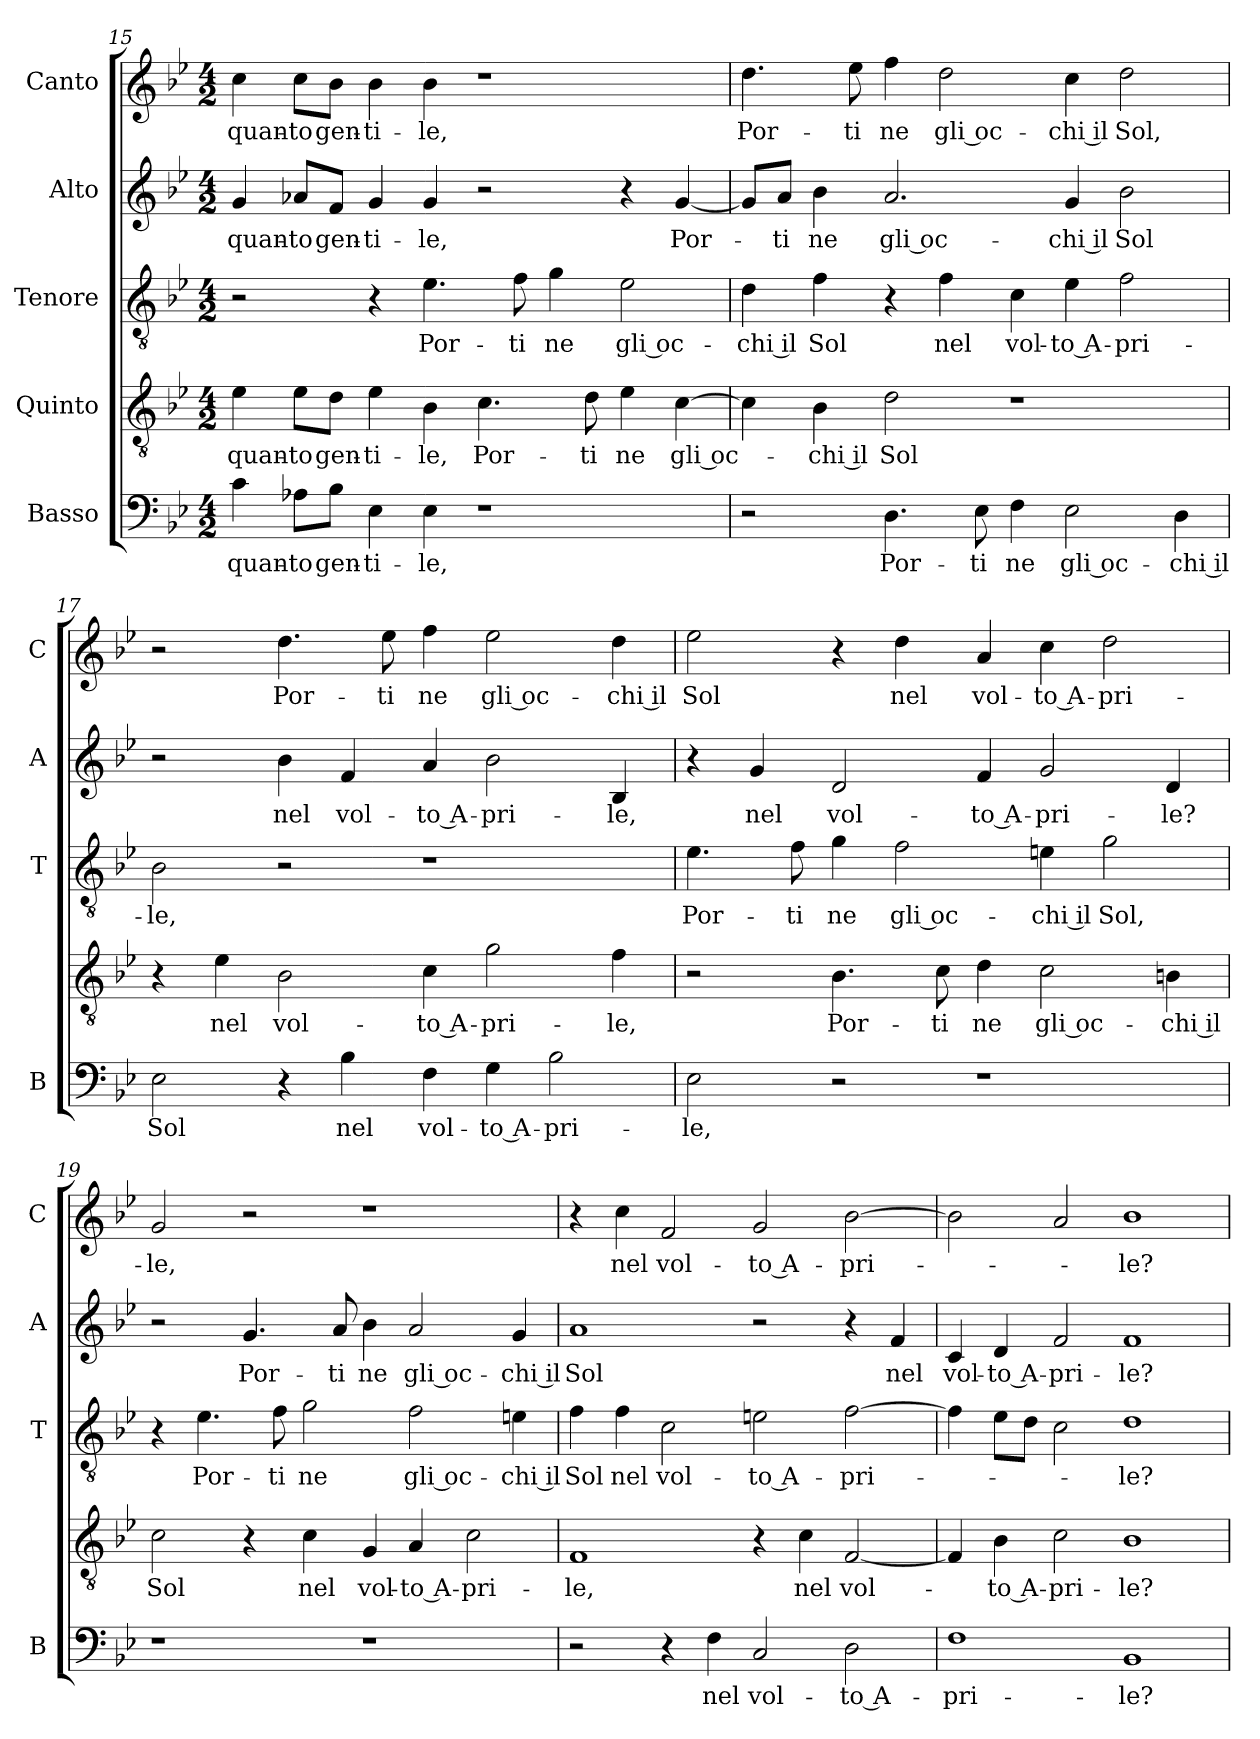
**kern	**text	**kern	**text	**kern	**text	**kern	**text	**kern	**text
*part5	*part5	*part4	*part4	*part3	*part3	*part2	*part2	*part1	*part1
*staff5	*staff5	*staff4	*staff4	*staff3	*staff3	*staff2	*staff2	*staff1	*staff1
*I"Basso	*	*I"Quinto	*	*I"Tenore	*	*I"Alto	*	*I"Canto	*
*I'B	*	*	*	*I'T	*	*I'A	*	*I'C	*
!!LO:LB:g=z
*clefF4	*	*clefGv2	*	*clefGv2	*	*clefG2	*	*clefG2	*
*k[b-e-]	*	*k[b-e-]	*	*k[b-e-]	*	*k[b-e-]	*	*k[b-e-]	*
*B-:	*	*B-:	*	*B-:	*	*B-:	*	*B-:	*
*M4/2	*	*M4/2	*	*M4/2	*	*M4/2	*	*M4/2	*
=15	=15	=15	=15	=15	=15	=15	=15	=15	=15
!	!LO:LY:b	!	!LO:LY:b	!	!	!	!LO:LY:b	!	!LO:LY:b
4c\	quan-	4e-\	quan-	2r	.	4g/	quan-	4cc\	quan-
!	!LO:LY:b	!	!LO:LY:b	!	!	!	!LO:LY:b	!	!LO:LY:b
8A-X\L	-to	8e-\L	-to	.	.	8a-X/L	-to	8cc\L	-to
!	!LO:LY:b	!	!LO:LY:b	!	!	!	!LO:LY:b	!	!LO:LY:b
8B-\J	gen-	8d\J	gen-	.	.	8f/J	gen-	8b-\J	gen-
!	!LO:LY:b	!	!LO:LY:b	!	!	!	!LO:LY:b	!	!LO:LY:b
4E-\	-ti-	4e-\	-ti-	4r	.	4g/	-ti-	4b-\	-ti-
!	!LO:LY:b	!	!LO:LY:b	!	!LO:LY:b	!	!LO:LY:b	!	!LO:LY:b
4E-\	-le,	4B-\	-le,	4.e-\	Por-	4g/	-le,	4b-\	-le,
!	!	!	!LO:LY:b	!	!	!	!	!	!
1r	.	4.c\	Por-	.	.	2r	.	1r	.
!	!	!	!	!	!LO:LY:b	!	!	!	!
.	.	.	.	8f\	-ti	.	.	.	.
!	!	!	!	!	!LO:LY:b	!	!	!	!
.	.	.	.	4g\	ne	.	.	.	.
!	!	!	!LO:LY:b	!	!	!	!	!	!
.	.	8d\	-ti	.	.	.	.	.	.
!	!	!	!LO:LY:b	!	!LO:LY:b	!	!	!	!
.	.	4e-\	ne	2e-\	gli oc-	4r	.	.	.
!	!	!	!LO:LY:b	!	!	!	!LO:LY:b	!	!
.	.	[4c\	gli oc-	.	.	[4g/	Por-	.	.
=16	=16	=16	=16	=16	=16	=16	=16	=16	=16
!	!	!	!	!	!LO:LY:b	!	!	!	!LO:LY:b
2r	.	4c\]	.	4d\	-chi il	8g/L]	.	4.dd\	Por-
!	!	!	!	!	!	!	!LO:LY:b	!	!
.	.	.	.	.	.	8a/J	-ti	.	.
!	!	!	!LO:LY:b	!	!LO:LY:b	!	!LO:LY:b	!	!
.	.	4B-\	-chi il	4f\	Sol	4b-\	ne	.	.
!	!	!	!	!	!	!	!	!	!LO:LY:b
.	.	.	.	.	.	.	.	8ee-\	-ti
!	!LO:LY:b	!	!LO:LY:b	!	!	!	!LO:LY:b	!	!LO:LY:b
4.D\	Por-	2d\	Sol	4r	.	2.a/	gli oc-	4ff\	ne
!	!	!	!	!	!LO:LY:b	!	!	!	!LO:LY:b
.	.	.	.	4f\	nel	.	.	2dd\	gli oc-
!	!LO:LY:b	!	!	!	!	!	!	!	!
8E-\	-ti	.	.	.	.	.	.	.	.
!	!LO:LY:b	!	!	!	!LO:LY:b	!	!	!	!
4F\	ne	1r	.	4c\	vol-	.	.	.	.
!	!LO:LY:b	!	!	!	!LO:LY:b	!	!LO:LY:b	!	!LO:LY:b
2E-\	gli oc-	.	.	4e-\	-to A-	4g/	-chi il	4cc\	-chi il
!	!	!	!	!	!LO:LY:b	!	!LO:LY:b	!	!LO:LY:b
.	.	.	.	2f\	-pri-	2b-\	Sol	2dd\	Sol,
!	!LO:LY:b	!	!	!	!	!	!	!	!
4D\	-chi il	.	.	.	.	.	.	.	.
=17	=17	=17	=17	=17	=17	=17	=17	=17	=17
!	!LO:LY:b	!	!	!	!LO:LY:b	!	!	!	!
2E-\	Sol	4r	.	2B-\	-le,	2r	.	2r	.
!	!	!	!LO:LY:b	!	!	!	!	!	!
.	.	4e-\	nel	.	.	.	.	.	.
!	!	!	!LO:LY:b	!	!	!	!LO:LY:b	!	!LO:LY:b
4r	.	2B-\	vol-	2r	.	4b-\	nel	4.dd\	Por-
!	!LO:LY:b	!	!	!	!	!	!LO:LY:b	!	!
4B-\	nel	.	.	.	.	4f/	vol-	.	.
!	!	!	!	!	!	!	!	!	!LO:LY:b
.	.	.	.	.	.	.	.	8ee-\	-ti
!	!LO:LY:b	!	!LO:LY:b	!	!	!	!LO:LY:b	!	!LO:LY:b
4F\	vol-	4c\	-to A-	1r	.	4a/	-to A-	4ff\	ne
!	!LO:LY:b	!	!LO:LY:b	!	!	!	!LO:LY:b	!	!LO:LY:b
4G\	-to A-	2g\	-pri-	.	.	2b-\	-pri-	2ee-\	gli oc-
!	!LO:LY:b	!	!	!	!	!	!	!	!
2B-\	-pri-	.	.	.	.	.	.	.	.
!	!	!	!LO:LY:b	!	!	!	!LO:LY:b	!	!LO:LY:b
.	.	4f\	-le,	.	.	4B-/	-le,	4dd\	-chi il
!!LO:PB:g=z
=18	=18	=18	=18	=18	=18	=18	=18	=18	=18
!	!LO:LY:b	!	!	!	!LO:LY:b	!	!	!	!LO:LY:b
2E-\	-le,	2r	.	4.e-\	Por-	4r	.	2ee-\	Sol
!	!	!	!	!	!	!	!LO:LY:b	!	!
.	.	.	.	.	.	4g/	nel	.	.
!	!	!	!	!	!LO:LY:b	!	!	!	!
.	.	.	.	8f\	-ti	.	.	.	.
!	!	!	!LO:LY:b	!	!LO:LY:b	!	!LO:LY:b	!	!
2r	.	4.B-\	Por-	4g\	ne	2d/	vol-	4r	.
!	!	!	!	!	!LO:LY:b	!	!	!	!LO:LY:b
.	.	.	.	2f\	gli oc-	.	.	4dd\	nel
!	!	!	!LO:LY:b	!	!	!	!	!	!
.	.	8c\	-ti	.	.	.	.	.	.
!	!	!	!LO:LY:b	!	!	!	!LO:LY:b	!	!LO:LY:b
1r	.	4d\	ne	.	.	4f/	-to A-	4a/	vol-
!	!	!	!LO:LY:b	!	!LO:LY:b	!	!LO:LY:b	!	!LO:LY:b
.	.	2c\	gli oc-	4en\	-chi il	2g/	-pri-	4cc\	-to A-
!	!	!	!	!	!LO:LY:b	!	!	!	!LO:LY:b
.	.	.	.	2g\	Sol,	.	.	2dd\	-pri-
!	!	!	!LO:LY:b	!	!	!	!LO:LY:b	!	!
.	.	4Bn\	-chi il	.	.	4d/	-le?	.	.
=19	=19	=19	=19	=19	=19	=19	=19	=19	=19
!	!	!	!LO:LY:b	!	!	!	!	!	!LO:LY:b
1r	.	2c\	Sol	4r	.	2r	.	2g/	-le,
!	!	!	!	!	!LO:LY:b	!	!	!	!
.	.	.	.	4.e-\	Por-	.	.	.	.
!	!	!	!	!	!	!	!LO:LY:b	!	!
.	.	4r	.	.	.	4.g/	Por-	2r	.
!	!	!	!	!	!LO:LY:b	!	!	!	!
.	.	.	.	8f\	-ti	.	.	.	.
!	!	!	!LO:LY:b	!	!LO:LY:b	!	!	!	!
.	.	4c\	nel	2g\	ne	.	.	.	.
!	!	!	!	!	!	!	!LO:LY:b	!	!
.	.	.	.	.	.	8a/	-ti	.	.
!	!	!	!LO:LY:b	!	!	!	!LO:LY:b	!	!
1r	.	4G/	vol-	.	.	4b-\	ne	1r	.
!	!	!	!LO:LY:b	!	!LO:LY:b	!	!LO:LY:b	!	!
.	.	4A/	-to A-	2f\	gli oc-	2a/	gli oc-	.	.
!	!	!	!LO:LY:b	!	!	!	!	!	!
.	.	2c\	-pri-	.	.	.	.	.	.
!	!	!	!	!	!LO:LY:b	!	!LO:LY:b	!	!
.	.	.	.	4en\	-chi il	4g/	-chi il	.	.
=20	=20	=20	=20	=20	=20	=20	=20	=20	=20
!	!	!	!LO:LY:b	!	!LO:LY:b	!	!LO:LY:b	!	!
2r	.	1F	-le,	4f\	Sol	1a	Sol	4r	.
!	!	!	!	!	!LO:LY:b	!	!	!	!LO:LY:b
.	.	.	.	4f\	nel	.	.	4cc\	nel
!	!	!	!	!	!LO:LY:b	!	!	!	!LO:LY:b
4r	.	.	.	2c\	vol-	.	.	2f/	vol-
!	!LO:LY:b	!	!	!	!	!	!	!	!
4F\	nel	.	.	.	.	.	.	.	.
!	!LO:LY:b	!	!	!	!LO:LY:b	!	!	!	!LO:LY:b
2C/	vol-	4r	.	2en\	-to A-	2r	.	2g/	-to A-
!	!	!	!LO:LY:b	!	!	!	!	!	!
.	.	4c\	nel	.	.	.	.	.	.
!	!LO:LY:b	!	!LO:LY:b	!	!LO:LY:b	!	!	!	!LO:LY:b
2D\	-to A-	[2F/	vol-	[2f\	-pri-	4r	.	[2b-\	-pri-
!	!	!	!	!	!	!	!LO:LY:b	!	!
.	.	.	.	.	.	4f/	nel	.	.
=21	=21	=21	=21	=21	=21	=21	=21	=21	=21
!	!LO:LY:b	!	!	!	!	!	!LO:LY:b	!	!
1F	-pri-	4F/]	.	4f\]	.	4c/	vol-	2b-\]	.
!	!	!	!LO:LY:b	!	!	!	!LO:LY:b	!	!
.	.	4B-\	-to A-	8e-\L	.	4d/	-to A-	.	.
.	.	.	.	8d\J	.	.	.	.	.
!	!	!	!LO:LY:b	!	!	!	!LO:LY:b	!	!
.	.	2c\	-pri-	2c\	.	2f/	-pri-	2a/	.
!	!LO:LY:b	!	!LO:LY:b	!	!LO:LY:b	!	!LO:LY:b	!	!LO:LY:b
1BB-	-le?	1B-	-le?	1d	-le?	1f	-le?	1b-	-le?
=	=	=	=	=	=	=	=	=	=
*-	*-	*-	*-	*-	*-	*-	*-	*-	*-
